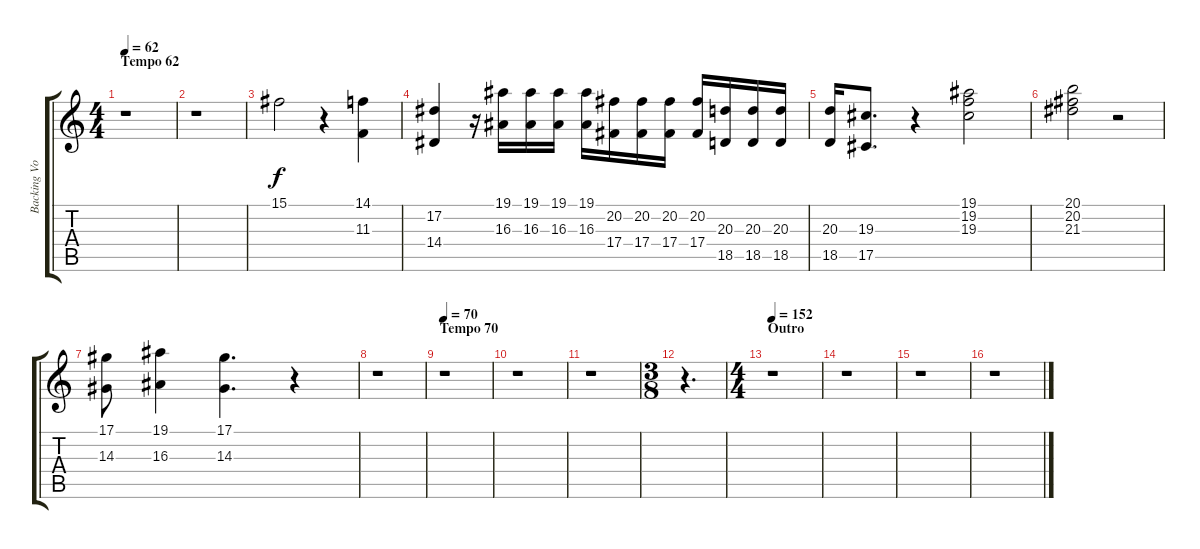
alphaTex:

\track ("Backing Vocals" "Backing Vo") {instrument choiraahs}
\staff {score tabs}
\tuning (Eb4 Bb3 Gb3 Db3 Ab2 Eb2) {hide}
\ts (4 4)
\section ("" "Tempo 62")
\tempo 62
\clef g2
\ks c
r.1{dy f} |
r.1 |
15.1.2 r.4 (14.1 11.3).4 |
(17.2 14.4).4 r.16 (19.1 16.3).16 (19.1 16.3).16 (19.1 16.3).16 (19.1 16.3).16 (20.2 17.4).16 (20.2 17.4).16 (20.2 17.4).16 (20.2 17.4).16 (20.3 18.5).16 (20.3 18.5).16 (20.3 18.5).16 |
(20.3 18.5).16 (19.3 17.5).8{d} r.4 (19.1 19.2 19.3).2 |
(20.1 20.2 21.3).2 r.2 |
(17.1 14.3).8 (19.1 16.3).4 (17.1 14.3).4{d} r.4 |
r.1 |
\section ("" "Tempo 70")
\tempo 70
r.1 |
r.1 |
r.1 |
\ts (3 8)
r.4{d} |
\ts (4 4)
\section ("" "Outro")
\tempo 152
r.1 |
r.1 |
r.1 |
r.1
